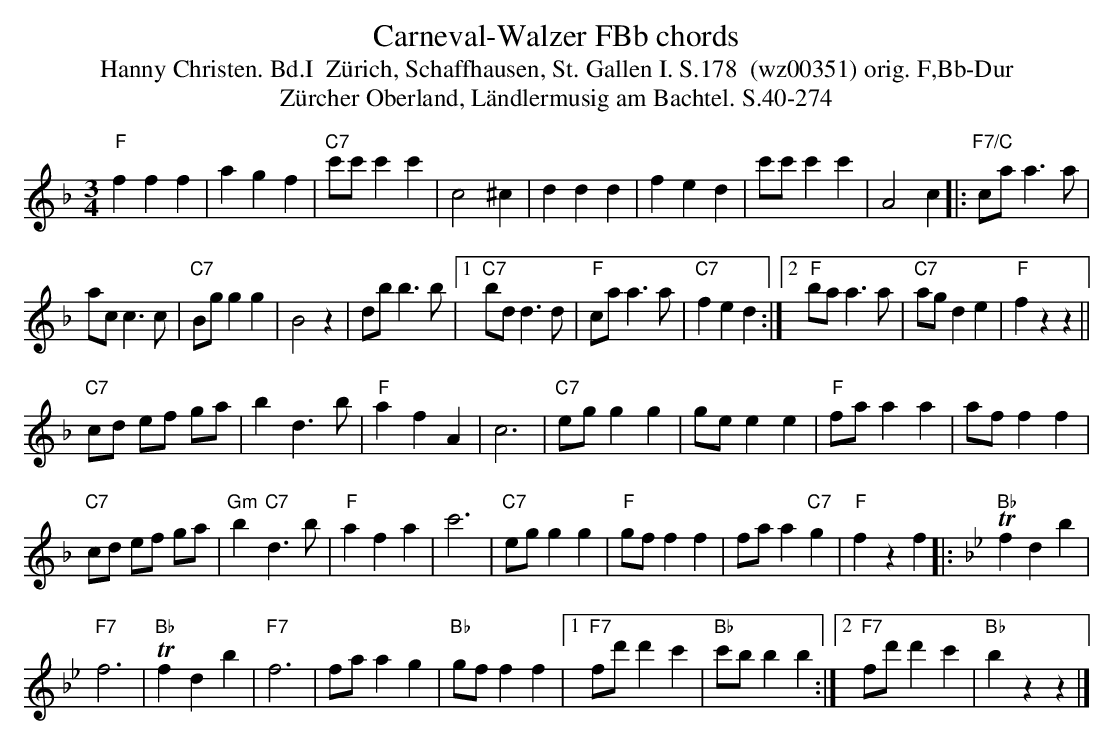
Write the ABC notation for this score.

X:1
T: Carneval-Walzer FBb chords
T:Hanny Christen. Bd.I  Z\"urich, Schaffhausen, St. Gallen I. S.178  (wz00351) orig. F,Bb-Dur
T: Z\"urcher Oberland, L\"andlermusig am Bachtel. S.40-274
M:3/4
L:1/8
K:F %%MIDI gchordon
"F"f2f2f2 | a2g2f2 | "C7"c'c'c'2c'2 | c4^c2 | d2d2d2 | f2e2d2 | c'c' c'2c'2 | A4c2 |: "F7/C"caa3a |
acc3c | "C7"Bgg2g2 | B4z2 | dbb3b |1 "C7"bdd3d | "F"caa3a | "C7"f2e2d2 :|2 "F"baa3a | "C7"agd2e2 | "F"f2z2z2 ||
"C7"cd ef ga |  b2d3b | "F"a2f2A2 | c6 | "C7"egg2g2 | gee2e2 | "F"faa2a2 | aff2f2 |
"C7"cd ef ga | "Gm"b2"C7"d3b | "F"a2f2a2 | c'6 | "C7"egg2g2 | "F"gff2f2 | faa2"C7"g2 | "F"f2z2f2 |: [K:Bb] "Bb"Tf2d2b2 |
"F7"f6 | "Bb"Tf2d2b2 | "F7"f6 | faa2g2 | "Bb"gff2f2 |1 "F7"fd'd'2c'2 | "Bb"c'bb2b2 :|2 "F7"fd'd'2c'2 | "Bb"b2z2z2 |]
